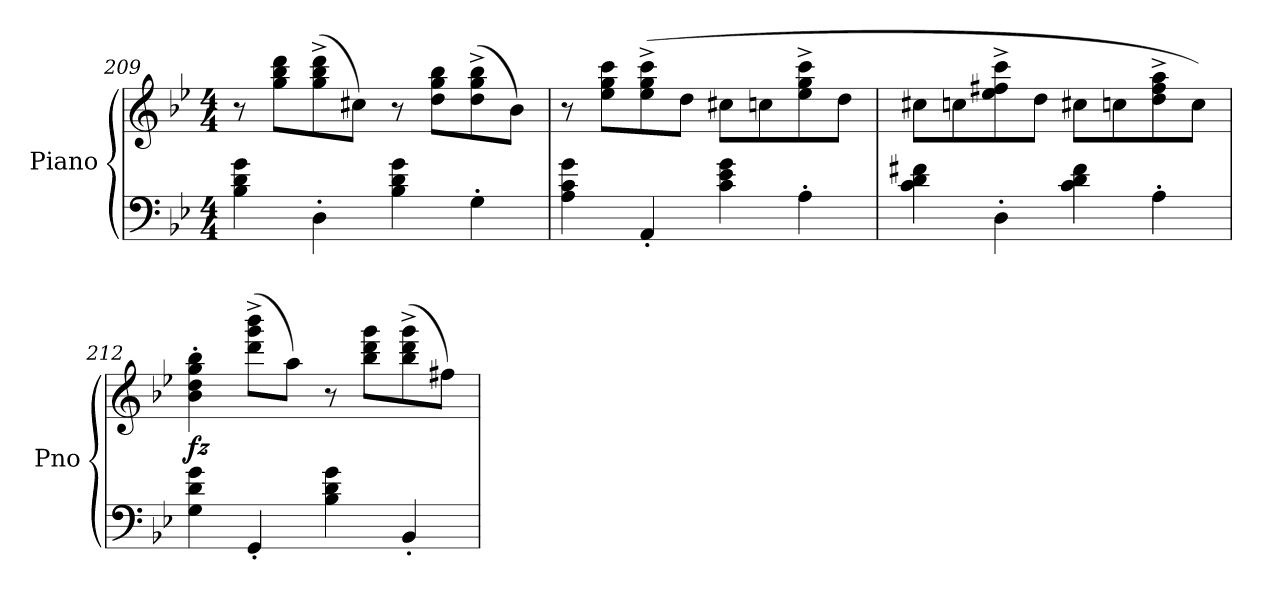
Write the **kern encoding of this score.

**kern	**kern	**dynam
*part1	*part1	*part1
*staff2	*staff1	*staff1/2
*I"Piano	*	*
*I'Pno	*	*
*clefF4	*clefG2	*
*k[b-e-]	*k[b-e-]	*
*B-:	*B-:	*
*M4/4	*M4/4	*
=209	=209	=209
4B-\ 4d\ 4g\	8r	.
.	8gg\ 8bb-\ 8ddd\L	.
4D'>\	(>8gg\^> 8bb-\^> 8ddd\^>	.
.	8cc#X\J)	.
4B-\ 4d\ 4g\	8r	.
.	8dd\ 8gg\ 8bb-\L	.
4G'>\	(>8dd\^> 8gg\^> 8bb-\^>	.
.	8b-\J)	.
=210	=210	=210
4A\ 4c\ 4g\	8r	.
.	8ee-\ 8gg\ 8ccc\L	.
4AA'</	(>8ee-\^> 8gg\^> 8ccc\^>	.
.	8dd\J	.
4c\ 4e-\ 4g\	8cc#X\L	.
.	8ccn\	.
4A'>\	8ee-\^> 8gg\^> 8ccc\^>	.
.	8dd\J	.
=211	=211	=211
4c\ 4d\ 4f#X\	8cc#X\L	.
.	8ccn\	.
4D'>\	8ee-\^> 8ff#X\^> 8ccc\^>	.
.	8dd\J	.
4c\ 4d\ 4f#\	8cc#X\L	.
.	8ccn\	.
4A'>\	8dd\^> 8ff#\^> 8aa\^>	.
.	8cc\J)	.
!!LO:LB:g=z
=212	=212	=212
!	!	!LO:DY:b
4G\ 4d\ 4g\	4b-\'> 4dd\'> 4gg\'> 4bb-\'>	fz
4GG'</	(>8ddd\^> 8ggg\^> 8bbb-\^>L	.
.	8aa\J)	.
4B-\ 4d\ 4g\	8r	.
.	8bb-\ 8ddd\ 8ggg\L	.
4BB-'</	(>8bb-\^> 8ddd\^> 8ggg\^>	.
.	8ff#X\J)	.
=	=	=
*-	*-	*-
